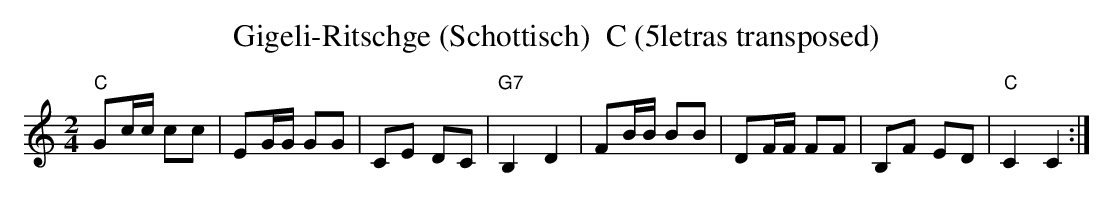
X:1
T:Gigeli-Ritschge (Schottisch)  C (5letras transposed)
M:2/4
L:1/16
K:C transpose=3 %%MIDI gchordon
"C"G2cc c2c2 | E2GG G2G2 | C2E2 D2C2 | "G7"B,4D4 | F2BB B2B2 | D2FF F2F2 | B,2F2 E2D2 | "C"C4C4 :|
